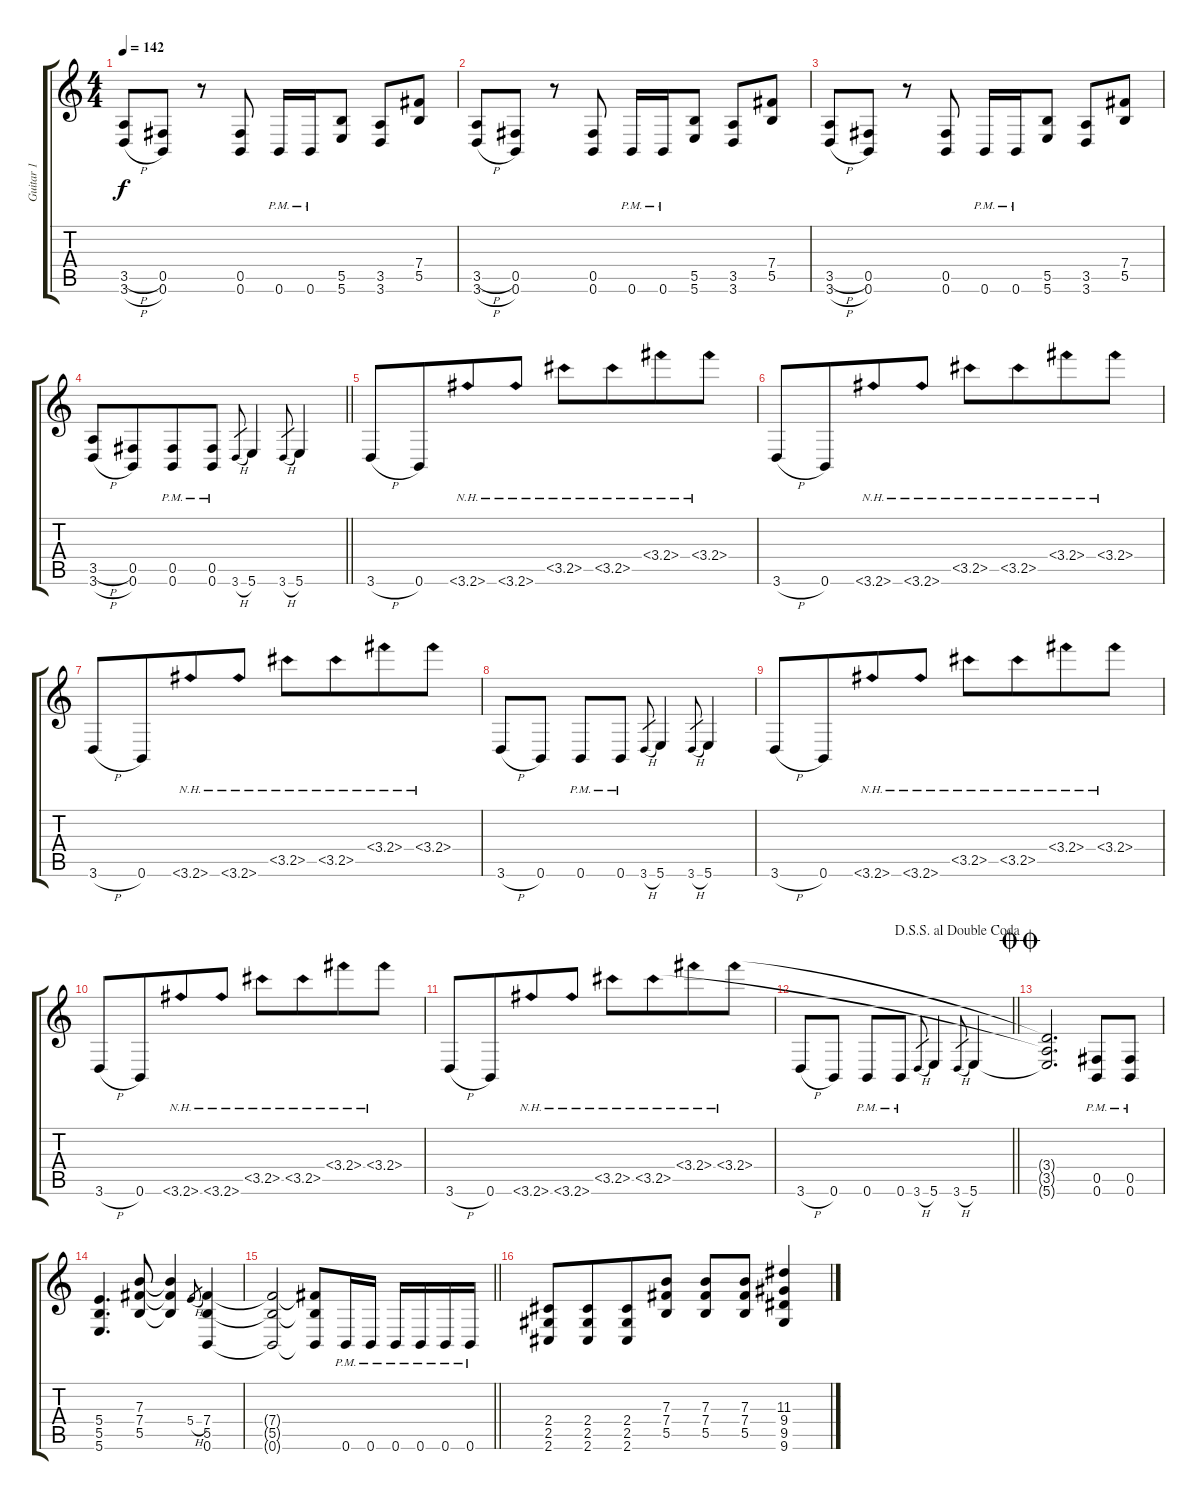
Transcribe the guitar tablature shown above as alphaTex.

\track ("Guitar 1" "Guitar 1") {instrument distortionguitar}
\staff {score tabs}
\tuning (Db4 Ab3 E3 B2 Gb2 B1) {hide}
\ts (4 4)
\tempo 142
\clef g2
\ks c
(3.5{h} 3.6{h}).8{dy f} (0.5 0.6).8 r.8 (0.5 0.6).8 0.6{pm}.16 0.6{pm}.16 (5.5 5.6).8 (3.5 3.6).8 (7.4 5.5).8 |
(3.5{h} 3.6{h}).8 (0.5 0.6).8 r.8 (0.5 0.6).8 0.6{pm}.16 0.6{pm}.16 (5.5 5.6).8 (3.5 3.6).8 (7.4 5.5).8 |
(3.5{h} 3.6{h}).8 (0.5 0.6).8 r.8 (0.5 0.6).8 0.6{pm}.16 0.6{pm}.16 (5.5 5.6).8 (3.5 3.6).8 (7.4 5.5).8 |
\barLineRight lightlight
(3.5{h} 3.6{h}).8 (0.5 0.6).8{beam merge} (0.5{pm} 0.6).8 (0.5{pm} 0.6).8 3.6{h}.8{gr} 5.6.4 3.6{h}.8{gr} 5.6.4 |
3.6{h}.8 0.6.8{beam merge} 3.6{nh}.8{instrument guitarharmonics} 3.6{nh}.8 3.5{nh}.8 3.5{nh}.8{beam merge} 3.4{nh}.8 3.4{nh}.8 |
3.6{h}.8{instrument distortionguitar} 0.6.8{beam merge} 3.6{nh}.8{instrument guitarharmonics} 3.6{nh}.8 3.5{nh}.8 3.5{nh}.8{beam merge} 3.4{nh}.8 3.4{nh}.8 |
3.6{h}.8{instrument distortionguitar} 0.6.8{beam merge} 3.6{nh}.8{instrument guitarharmonics} 3.6{nh}.8 3.5{nh}.8 3.5{nh}.8{beam merge} 3.4{nh}.8 3.4{nh}.8 |
3.6{h}.8{instrument distortionguitar} 0.6.8 0.6{pm}.8 0.6{pm}.8 3.6{h}.8{gr} 5.6.4 3.6{h}.8{gr} 5.6.4 |
3.6{h}.8 0.6.8{beam merge} 3.6{nh}.8{instrument guitarharmonics} 3.6{nh}.8 3.5{nh}.8 3.5{nh}.8{beam merge} 3.4{nh}.8 3.4{nh}.8 |
3.6{h}.8{instrument distortionguitar} 0.6.8{beam merge} 3.6{nh}.8{instrument guitarharmonics} 3.6{nh}.8 3.5{nh}.8 3.5{nh}.8{beam merge} 3.4{nh}.8 3.4{nh}.8 |
3.6{h}.8{instrument distortionguitar} 0.6.8{beam merge} 3.6{nh}.8{instrument guitarharmonics} 3.6{nh}.8 3.5{nh}.8 3.5{nh}.8{beam merge} 3.4{nh}.8 3.4{nh}.8 |
\jump dalsegnosegnoaldoublecoda
\barLineRight lightlight
3.6{h}.8{instrument distortionguitar} 0.6.8 0.6{pm}.8 0.6{pm}.8 3.6{h}.8{gr} 5.6.4 3.6{h}.8{gr} 5.6.4 |
\jump doublecoda
(3.4{t} 3.5{t} 5.6{t}).2{d} (0.5{pm} 0.6).8 (0.5{pm} 0.6).8 |
(5.4 5.5 5.6).4{d} (7.3 7.4 5.5).8 (7.3{t} 7.4{t} 5.5{t}).4 5.4{h}.8{gr} (7.4 5.5 0.6).4 |
\barLineRight lightlight
(7.4{t} 5.5{t} 0.6{t}).2 (7.4{t} 5.5{t} 0.6{t}).8 0.6{pm}.16 0.6{pm}.16 0.6{pm}.16 0.6{pm}.16 0.6{pm}.16 0.6{pm}.16 |
(2.4 2.5 2.6).8 (2.4 2.5 2.6).8{beam merge} (2.4 2.5 2.6).8 (7.3 7.4 5.5).8 (7.3 7.4 5.5).8 (7.3 7.4 5.5).8 (11.3 9.4 9.5 9.6).4
